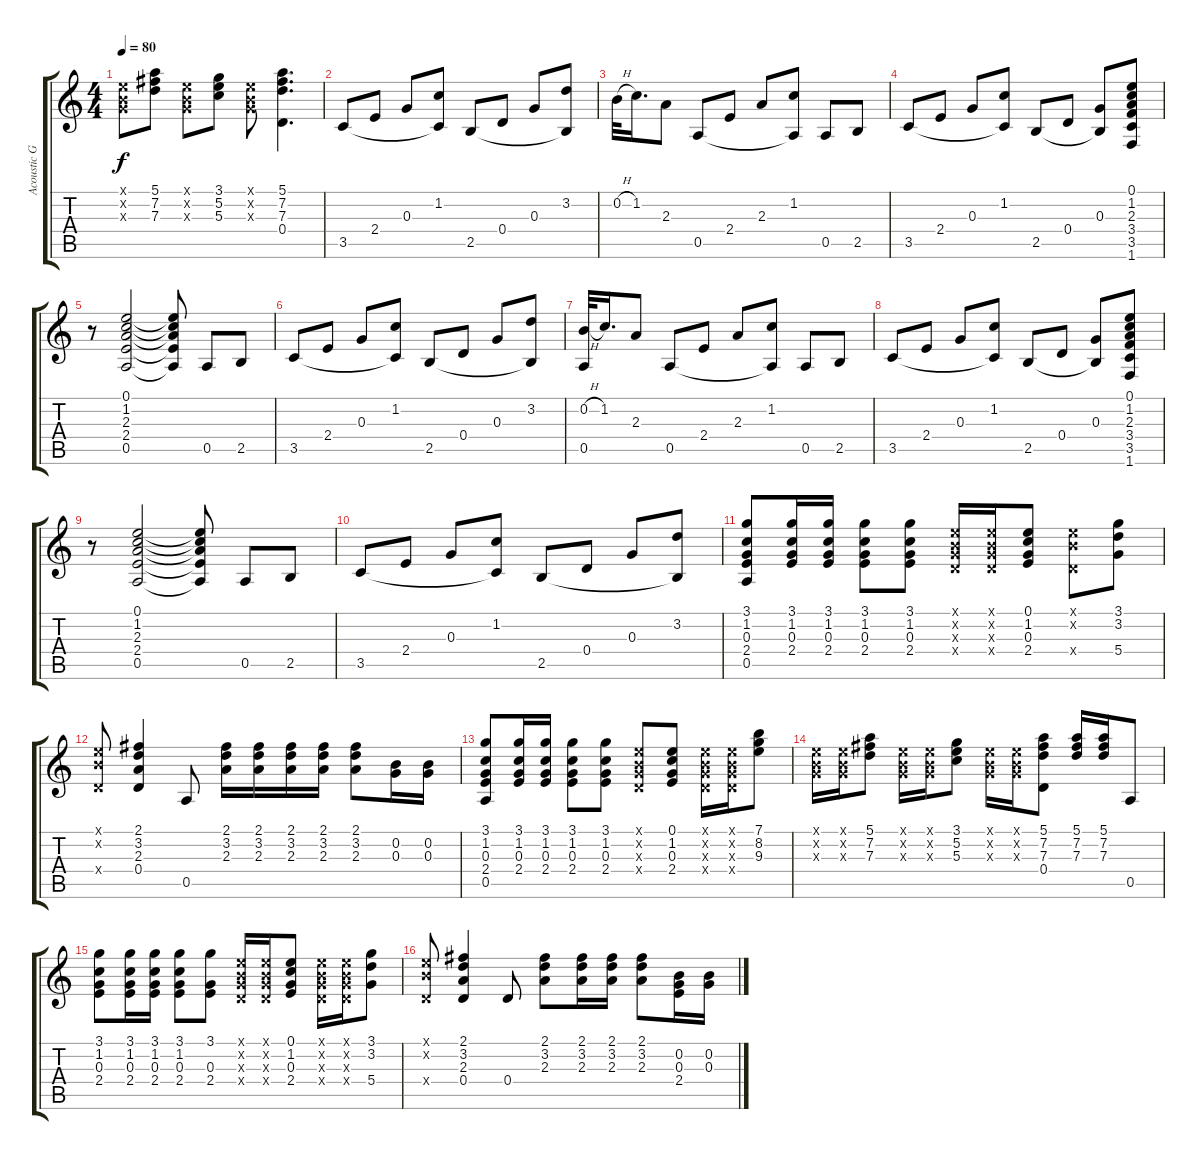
\track ("Acoustic Gutar - Jimmy Page" "Acoustic G") {instrument acousticguitarsteel}
\staff {score tabs}
\tuning (E4 B3 G3 D3 A2 E2) {hide}
\ts (4 4)
\tempo 80
\clef g2
\ks c
(0.1{x} 0.2{x} 0.3{x}).8{dy f} (5.1 7.2 7.3).8 (0.1{x} 0.2{x} 0.3{x}).8 (3.1 5.2 5.3).8 (0.1{x} 0.2{x} 0.3{x}).8 (5.1 7.2 7.3 0.4).4{d} |
3.5.8 2.4.8 0.3.8 (1.2 3.5{t}).8 2.5.8 0.4.8 0.3.8 (3.2 2.5{t}).8 |
0.2{h}.32 1.2.16{d} 2.3.8 0.5.8 2.4.8 2.3.8 (1.2 0.5{t}).8 0.5.8 2.5.8 |
3.5.8 2.4.8 0.3.8 (1.2 3.5{t}).8 2.5.8 0.4.8 (0.3 2.5{t}).8 (0.1 1.2 2.3 3.4 3.5 1.6).8 |
r.8 (0.1 1.2 2.3 2.4 0.5).2 (0.1{t} 1.2{t} 2.3{t} 2.4{t} 0.5{t}).8 0.5.8 2.5.8 |
3.5.8 2.4.8 0.3.8 (1.2 3.5{t}).8 2.5.8 0.4.8 0.3.8 (3.2 2.5{t}).8 |
(0.2{h} 0.5).32 1.2.16{d} 2.3.8 0.5.8 2.4.8 2.3.8 (1.2 0.5{t}).8 0.5.8 2.5.8 |
3.5.8 2.4.8 0.3.8 (1.2 3.5{t}).8 2.5.8 0.4.8 (0.3 2.5{t}).8 (0.1 1.2 2.3 3.4 3.5 1.6).8 |
r.8 (0.1 1.2 2.3 2.4 0.5).2 (0.1{t} 1.2{t} 2.3{t} 2.4{t} 0.5{t}).8 0.5.8 2.5.8 |
3.5.8 2.4.8 0.3.8 (1.2 3.5{t}).8 2.5.8 0.4.8 0.3.8 (3.2 2.5{t}).8 |
(3.1 1.2 0.3 2.4 0.5).8 (3.1 1.2 0.3 2.4).16 (3.1 1.2 0.3 2.4).16 (3.1 1.2 0.3 2.4).8 (3.1 1.2 0.3 2.4).8 (0.1{x} 0.2{x} 0.3{x} 0.4{x}).16 (0.1{x} 0.2{x} 0.3{x} 0.4{x}).16 (0.1 1.2 0.3 2.4).8 (0.1{x} 0.2{x} 0.4{x}).8 (3.1 3.2 5.4).8 |
(0.1{x} 0.2{x} 0.4{x}).8 (2.1 3.2 2.3 0.4).4 0.5.8 (2.1 3.2 2.3).16 (2.1 3.2 2.3).16 (2.1 3.2 2.3).16 (2.1 3.2 2.3).16 (2.1 3.2 2.3).8 (0.2 0.3).16 (0.2 0.3).16 |
(3.1 1.2 0.3 2.4 0.5).8 (3.1 1.2 0.3 2.4).16 (3.1 1.2 0.3 2.4).16 (3.1 1.2 0.3 2.4).8 (3.1 1.2 0.3 2.4).8 (0.1{x} 0.2{x} 0.3{x} 0.4{x}).8 (0.1 1.2 0.3 2.4).8 (0.1{x} 0.2{x} 0.3{x} 0.4{x}).16 (0.1{x} 0.2{x} 0.3{x} 0.4{x}).16 (7.1 8.2 9.3).8 |
(0.1{x} 0.2{x} 0.3{x}).16 (0.1{x} 0.2{x} 0.3{x}).16 (5.1 7.2 7.3).8 (0.1{x} 0.2{x} 0.3{x}).16 (0.1{x} 0.2{x} 0.3{x}).16 (3.1 5.2 5.3).8 (0.1{x} 0.2{x} 0.3{x}).16 (0.1{x} 0.2{x} 0.3{x}).16 (5.1 7.2 7.3 0.4).8 (5.1 7.2 7.3).16 (5.1 7.2 7.3).16 0.5.8 |
(3.1 1.2 0.3 2.4).8 (3.1 1.2 0.3 2.4).16 (3.1 1.2 0.3 2.4).16 (3.1 1.2 0.3 2.4).8 (3.1 0.3 2.4).8 (0.1{x} 0.2{x} 0.3{x} 0.4{x}).16 (0.1{x} 0.2{x} 0.3{x} 0.4{x}).16 (0.1 1.2 0.3 2.4).8 (0.1{x} 0.2{x} 0.3{x} 0.4{x}).16 (0.1{x} 0.2{x} 0.3{x} 0.4{x}).16 (3.1 3.2 5.4).8 |
(0.1{x} 0.2{x} 0.4{x}).8 (2.1 3.2 2.3 0.4).4 0.4.8 (2.1 3.2 2.3).8 (2.1 3.2 2.3).16 (2.1 3.2 2.3).16 (2.1 3.2 2.3).8 (0.2 0.3 2.4).16 (0.2 0.3).16
